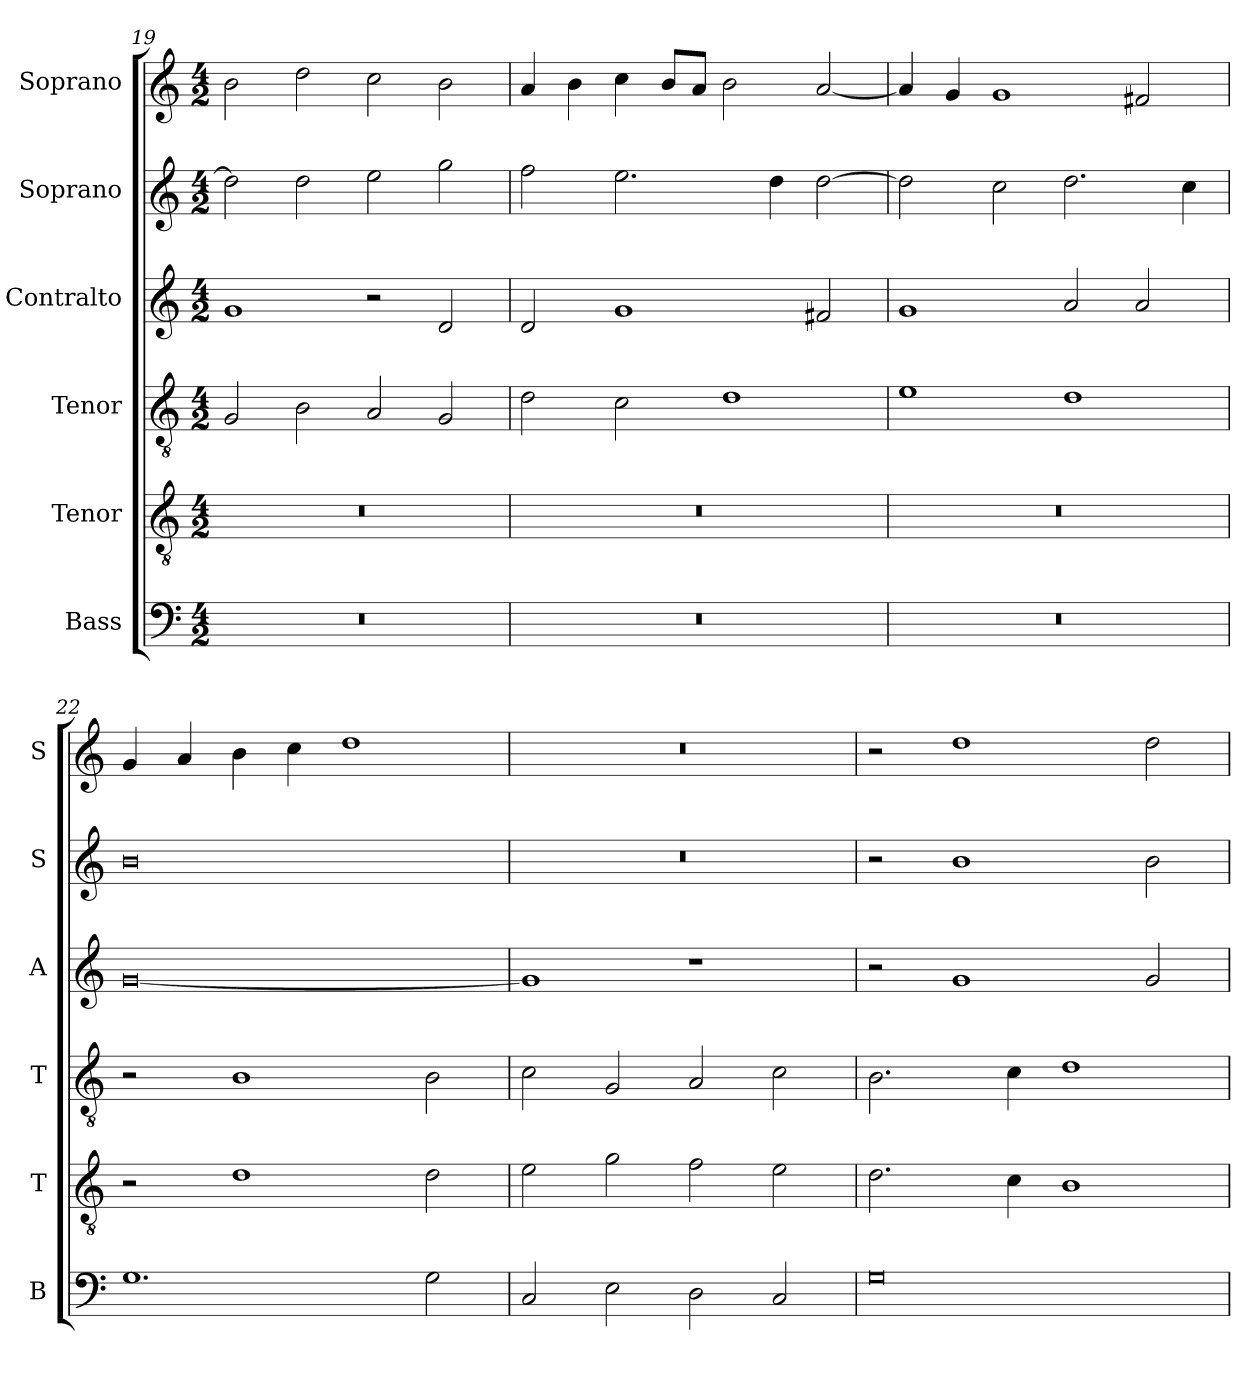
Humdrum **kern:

**kern	**kern	**kern	**kern	**kern	**kern
*part6	*part5	*part4	*part3	*part2	*part1
*staff6	*staff5	*staff4	*staff3	*staff2	*staff1
*I"Bass	*I"Tenor	*I"Tenor	*I"Contralto	*I"Soprano	*I"Soprano
*I'B	*I'T	*I'T	*I'A	*I'S	*I'S
*clefF4	*clefGv2	*clefGv2	*clefG2	*clefG2	*clefG2
*k[]	*k[]	*k[]	*k[]	*k[]	*k[]
*G:mix	*G:mix	*G:mix	*G:mix	*G:mix	*G:mix
*M4/2	*M4/2	*M4/2	*M4/2	*M4/2	*M4/2
=19	=19	=19	=19	=19	=19
0r	0r	2G	1g	2dd]	2b
.	.	2B	.	2dd	2dd
.	.	2A	2r	2ee	2cc
.	.	2G	2d	2gg	2b
=20	=20	=20	=20	=20	=20
0r	0r	2d	2d	2ff	4a
.	.	.	.	.	4b
.	.	2c	1g	2.ee	4cc
.	.	.	.	.	8b/L
.	.	.	.	.	8a/J
.	.	1d	.	.	2b
.	.	.	.	4dd	.
.	.	.	2f#X	[2dd	[2a
=21	=21	=21	=21	=21	=21
0r	0r	1e	1g	2dd]	4a]
.	.	.	.	.	4g
.	.	.	.	2cc	1g
.	.	1d	2a	2.dd	.
.	.	.	2a	.	2f#X
.	.	.	.	4cc	.
=22	=22	=22	=22	=22	=22
1.G	2r	2r	[0g	0b	4g
.	.	.	.	.	4a
.	1d	1B	.	.	4b
.	.	.	.	.	4cc
.	.	.	.	.	1dd
2G	2d	2B	.	.	.
=23	=23	=23	=23	=23	=23
2C	2e	2c	1g]	0r	0r
2E	2g	2G	.	.	.
2D	2f	2A	1r	.	.
2C	2e	2c	.	.	.
=24	=24	=24	=24	=24	=24
0G	2.d	2.B	2r	2r	2r
.	.	.	1g	1b	1dd
.	4c	4c	.	.	.
.	1B	1d	.	.	.
.	.	.	2g	2b	2dd
=	=	=	=	=	=
*-	*-	*-	*-	*-	*-
